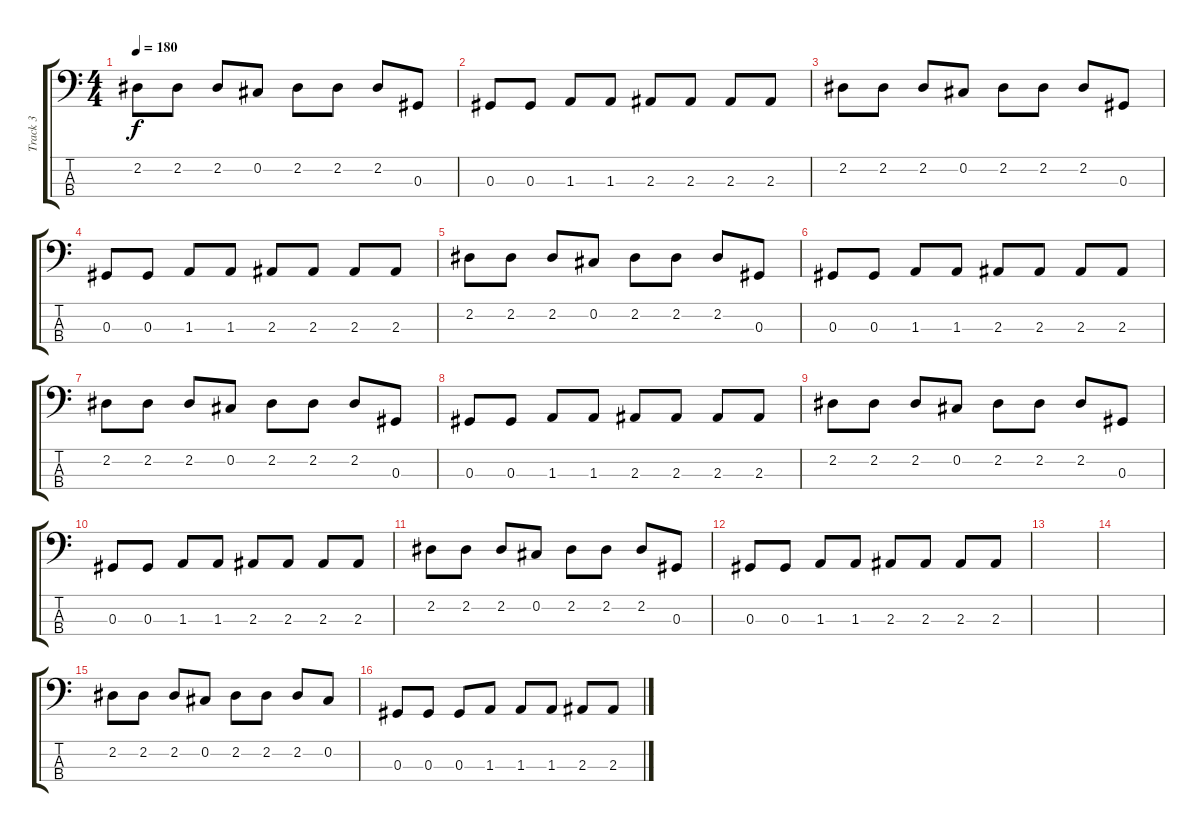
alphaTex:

\track ("Track 3" "Track 3") {instrument electricbasspick}
\staff {score tabs}
\tuning (Gb2 Db2 Ab1 Eb1) {hide}
\ts (4 4)
\tempo 180
\clef f4
\ks c
2.2.8{dy f} 2.2.8 2.2.8 0.2.8 2.2.8 2.2.8 2.2.8 0.3.8 |
0.3.8 0.3.8 1.3.8 1.3.8 2.3.8 2.3.8 2.3.8 2.3.8 |
2.2.8 2.2.8 2.2.8 0.2.8 2.2.8 2.2.8 2.2.8 0.3.8 |
0.3.8 0.3.8 1.3.8 1.3.8 2.3.8 2.3.8 2.3.8 2.3.8 |
2.2.8 2.2.8 2.2.8 0.2.8 2.2.8 2.2.8 2.2.8 0.3.8 |
0.3.8 0.3.8 1.3.8 1.3.8 2.3.8 2.3.8 2.3.8 2.3.8 |
2.2.8 2.2.8 2.2.8 0.2.8 2.2.8 2.2.8 2.2.8 0.3.8 |
0.3.8 0.3.8 1.3.8 1.3.8 2.3.8 2.3.8 2.3.8 2.3.8 |
2.2.8 2.2.8 2.2.8 0.2.8 2.2.8 2.2.8 2.2.8 0.3.8 |
0.3.8 0.3.8 1.3.8 1.3.8 2.3.8 2.3.8 2.3.8 2.3.8 |
2.2.8 2.2.8 2.2.8 0.2.8 2.2.8 2.2.8 2.2.8 0.3.8 |
0.3.8 0.3.8 1.3.8 1.3.8 2.3.8 2.3.8 2.3.8 2.3.8 |
|
|
2.2.8 2.2.8 2.2.8 0.2.8 2.2.8 2.2.8 2.2.8 0.2.8 |
0.3.8 0.3.8 0.3.8 1.3.8 1.3.8 1.3.8 2.3.8 2.3.8
